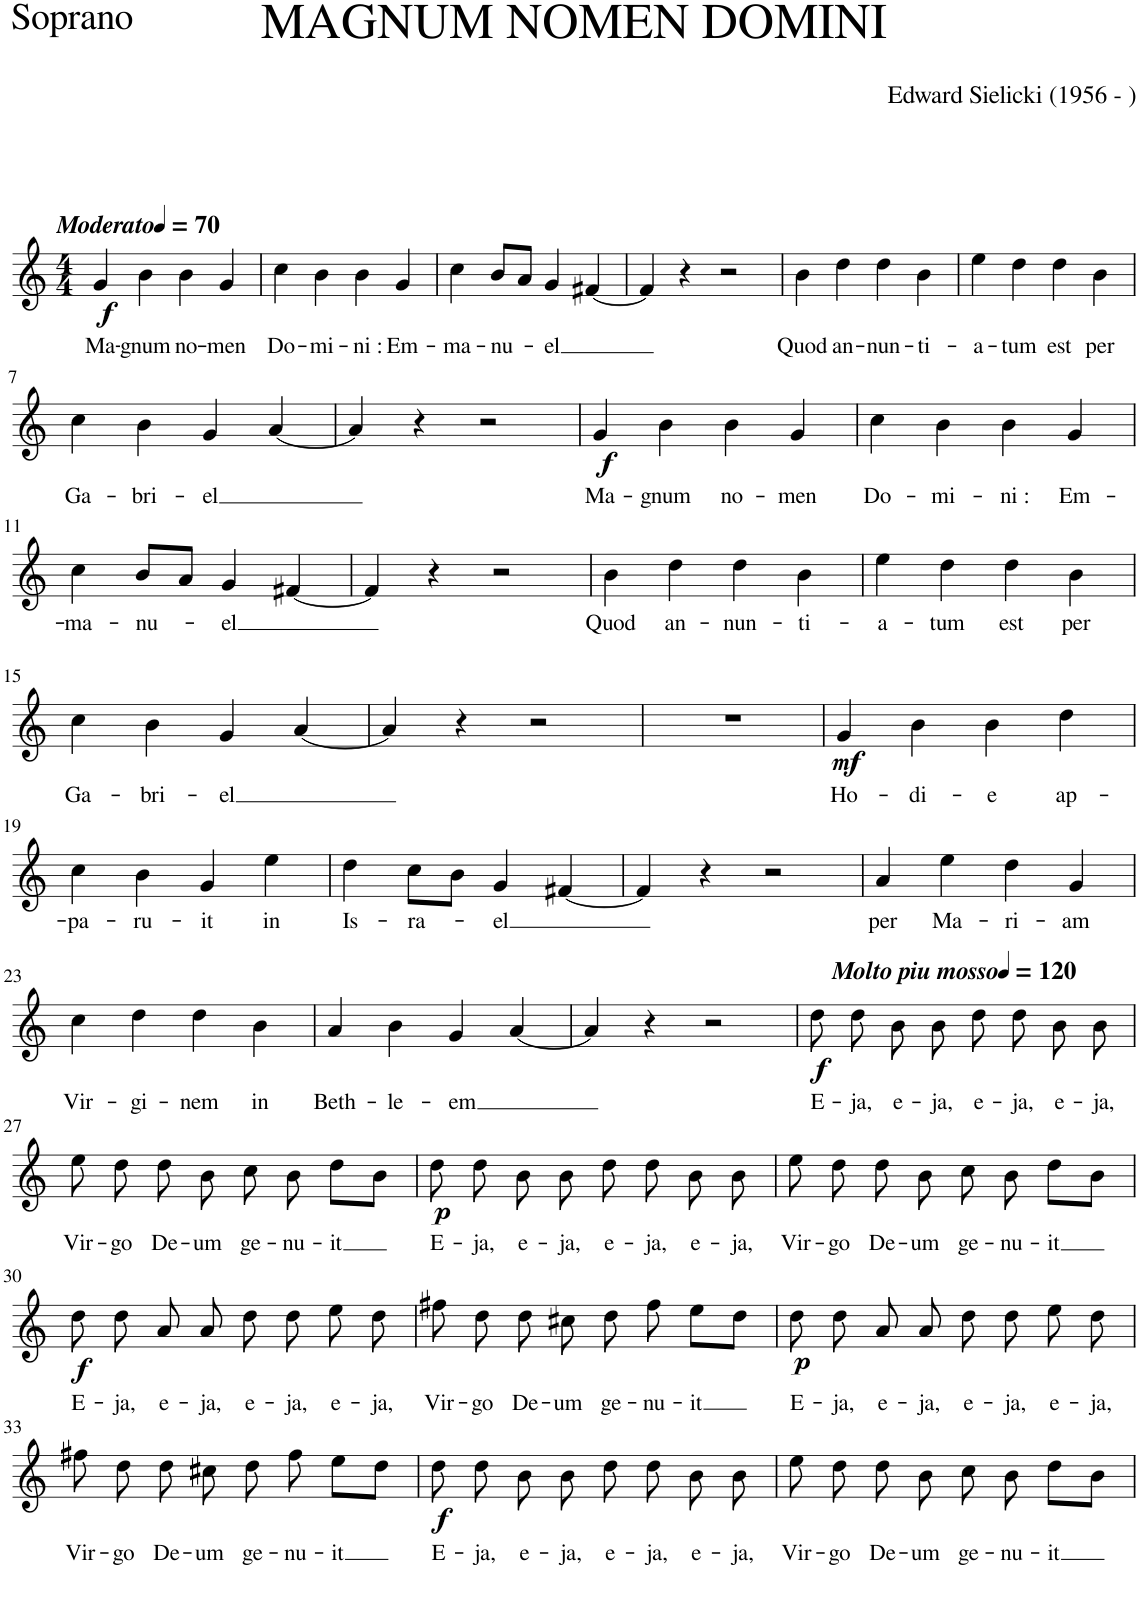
**kern	**text	**dynam
*part1	*part1	*part1
*staff1	*staff1	*staff1
*I"Soprano	*	*
*I'S.	*	*
*clefG2	*	*
*k[]	*	*
*M4/4	*	*
*MM70	*	*
=1	=1	=1
!LO:TX:a:Bi:t=Moderato	!	!
!	!LO:LY:b	!LO:DY:b
4g/	Ma-	f
!	!LO:LY:b	!
4b\	-gnum	.
!	!LO:LY:b	!
4b\	no-	.
!	!LO:LY:b	!
4g/	-men	.
=2	=2	=2
!	!LO:LY:b	!
4cc\	Do-	.
!	!LO:LY:b	!
4b\	-mi-	.
!	!LO:LY:b	!
4b\	-ni :	.
!	!LO:LY:b	!
4g/	Em-	.
=3	=3	=3
!	!LO:LY:b	!
4cc\	-ma-	.
!	!LO:LY:b	!
8b/L	-nu-	.
8a/J	.	.
!	!LO:LY:b	!
4g/	-el	.
[4f#X/	.	.
=4	=4	=4
4f#/]	.	.
4r	.	.
2r	.	.
=5	=5	=5
!	!LO:LY:b	!
4b\	Quod	.
!	!LO:LY:b	!
4dd\	an-	.
!	!LO:LY:b	!
4dd\	-nun-	.
!	!LO:LY:b	!
4b\	-ti-	.
=6	=6	=6
!	!LO:LY:b	!
4ee\	-a-	.
!	!LO:LY:b	!
4dd\	-tum	.
!	!LO:LY:b	!
4dd\	est	.
!	!LO:LY:b	!
4b\	per	.
!!LO:LB:g=z
=7	=7	=7
!	!LO:LY:b	!
4cc\	Ga-	.
!	!LO:LY:b	!
4b\	-bri-	.
!	!LO:LY:b	!
4g/	-el	.
[4a/	.	.
=8	=8	=8
4a/]	.	.
4r	.	.
2r	.	.
=9	=9	=9
!	!LO:LY:b	!LO:DY:b
4g/	Ma-	f
!	!LO:LY:b	!
4b\	-gnum	.
!	!LO:LY:b	!
4b\	no-	.
!	!LO:LY:b	!
4g/	-men	.
=10	=10	=10
!	!LO:LY:b	!
4cc\	Do-	.
!	!LO:LY:b	!
4b\	-mi-	.
!	!LO:LY:b	!
4b\	-ni :	.
!	!LO:LY:b	!
4g/	Em-	.
!!LO:LB:g=z
=11	=11	=11
!	!LO:LY:b	!
4cc\	-ma-	.
!	!LO:LY:b	!
8b/L	-nu-	.
8a/J	.	.
!	!LO:LY:b	!
4g/	-el	.
[4f#X/	.	.
=12	=12	=12
4f#/]	.	.
4r	.	.
2r	.	.
=13	=13	=13
!	!LO:LY:b	!
4b\	Quod	.
!	!LO:LY:b	!
4dd\	an-	.
!	!LO:LY:b	!
4dd\	-nun-	.
!	!LO:LY:b	!
4b\	-ti-	.
=14	=14	=14
!	!LO:LY:b	!
4ee\	-a-	.
!	!LO:LY:b	!
4dd\	-tum	.
!	!LO:LY:b	!
4dd\	est	.
!	!LO:LY:b	!
4b\	per	.
!!LO:LB:g=z
=15	=15	=15
!	!LO:LY:b	!
4cc\	Ga-	.
!	!LO:LY:b	!
4b\	-bri-	.
!	!LO:LY:b	!
4g/	-el	.
[4a/	.	.
=16	=16	=16
4a/]	.	.
4r	.	.
2r	.	.
=17	=17	=17
1r	.	.
=18	=18	=18
!	!LO:LY:b	!LO:DY:b
4g/	Ho-	mf
!	!LO:LY:b	!
4b\	-di-	.
!	!LO:LY:b	!
4b\	-e	.
!	!LO:LY:b	!
4dd\	ap-	.
!!LO:LB:g=z
=19	=19	=19
!	!LO:LY:b	!
4cc\	-pa-	.
!	!LO:LY:b	!
4b\	-ru-	.
!	!LO:LY:b	!
4g/	-it	.
!	!LO:LY:b	!
4ee\	in	.
=20	=20	=20
!	!LO:LY:b	!
4dd\	Is-	.
!	!LO:LY:b	!
8cc\L	-ra-	.
8b\J	.	.
!	!LO:LY:b	!
4g/	-el	.
[4f#X/	.	.
=21	=21	=21
4f#/]	.	.
4r	.	.
2r	.	.
=22	=22	=22
!	!LO:LY:b	!
4a/	per	.
!	!LO:LY:b	!
4ee\	Ma-	.
!	!LO:LY:b	!
4dd\	-ri-	.
!	!LO:LY:b	!
4g/	-am	.
!!LO:LB:g=z
=23	=23	=23
!	!LO:LY:b	!
4cc\	Vir-	.
!	!LO:LY:b	!
4dd\	-gi-	.
!	!LO:LY:b	!
4dd\	-nem	.
!	!LO:LY:b	!
4b\	in	.
=24	=24	=24
!	!LO:LY:b	!
4a/	Beth-	.
!	!LO:LY:b	!
4b\	-le-	.
!	!LO:LY:b	!
4g/	-em	.
[4a/	.	.
=25	=25	=25
4a/]	.	.
4r	.	.
2r	.	.
=26	=26	=26
*MM120	*	*
!LO:TX:a:Bi:t=Molto piu mosso	!	!
!	!LO:LY:b	!LO:DY:b
8dd\	E-	f
!	!LO:LY:b	!
8dd\	-ja,	.
!	!LO:LY:b	!
8b\	e-	.
!	!LO:LY:b	!
8b\	-ja,	.
!	!LO:LY:b	!
8dd\	e-	.
!	!LO:LY:b	!
8dd\	-ja,	.
!	!LO:LY:b	!
8b\	e-	.
!	!LO:LY:b	!
8b\	-ja,	.
!!LO:LB:g=z
=27	=27	=27
!	!LO:LY:b	!
8ee\	Vir-	.
!	!LO:LY:b	!
8dd\	-go	.
!	!LO:LY:b	!
8dd\	De-	.
!	!LO:LY:b	!
8b\	-um	.
!	!LO:LY:b	!
8cc\	ge-	.
!	!LO:LY:b	!
8b\	-nu-	.
!	!LO:LY:b	!
8dd\L	-it	.
8b\J	.	.
=28	=28	=28
!	!LO:LY:b	!LO:DY:b
8dd\	E-	p
!	!LO:LY:b	!
8dd\	-ja,	.
!	!LO:LY:b	!
8b\	e-	.
!	!LO:LY:b	!
8b\	-ja,	.
!	!LO:LY:b	!
8dd\	e-	.
!	!LO:LY:b	!
8dd\	-ja,	.
!	!LO:LY:b	!
8b\	e-	.
!	!LO:LY:b	!
8b\	-ja,	.
=29	=29	=29
!	!LO:LY:b	!
8ee\	Vir-	.
!	!LO:LY:b	!
8dd\	-go	.
!	!LO:LY:b	!
8dd\	De-	.
!	!LO:LY:b	!
8b\	-um	.
!	!LO:LY:b	!
8cc\	ge-	.
!	!LO:LY:b	!
8b\	-nu-	.
!	!LO:LY:b	!
8dd\L	-it	.
8b\J	.	.
!!LO:LB:g=z
=30	=30	=30
!	!LO:LY:b	!LO:DY:b
8dd\	E-	f
!	!LO:LY:b	!
8dd\	-ja,	.
!	!LO:LY:b	!
8a/	e-	.
!	!LO:LY:b	!
8a/	-ja,	.
!	!LO:LY:b	!
8dd\	e-	.
!	!LO:LY:b	!
8dd\	-ja,	.
!	!LO:LY:b	!
8ee\	e-	.
!	!LO:LY:b	!
8dd\	-ja,	.
=31	=31	=31
!	!LO:LY:b	!
8ff#X\	Vir-	.
!	!LO:LY:b	!
8dd\	-go	.
!	!LO:LY:b	!
8dd\	De-	.
!	!LO:LY:b	!
8cc#X\	-um	.
!	!LO:LY:b	!
8dd\	ge-	.
!	!LO:LY:b	!
8ff#\	-nu-	.
!	!LO:LY:b	!
8ee\L	-it	.
8dd\J	.	.
=32	=32	=32
!	!LO:LY:b	!LO:DY:b
8dd\	E-	p
!	!LO:LY:b	!
8dd\	-ja,	.
!	!LO:LY:b	!
8a/	e-	.
!	!LO:LY:b	!
8a/	-ja,	.
!	!LO:LY:b	!
8dd\	e-	.
!	!LO:LY:b	!
8dd\	-ja,	.
!	!LO:LY:b	!
8ee\	e-	.
!	!LO:LY:b	!
8dd\	-ja,	.
!!LO:LB:g=z
=33	=33	=33
!	!LO:LY:b	!
8ff#X\	Vir-	.
!	!LO:LY:b	!
8dd\	-go	.
!	!LO:LY:b	!
8dd\	De-	.
!	!LO:LY:b	!
8cc#X\	-um	.
!	!LO:LY:b	!
8dd\	ge-	.
!	!LO:LY:b	!
8ff#\	-nu-	.
!	!LO:LY:b	!
8ee\L	-it	.
8dd\J	.	.
=34	=34	=34
!	!LO:LY:b	!LO:DY:b
8dd\	E-	f
!	!LO:LY:b	!
8dd\	-ja,	.
!	!LO:LY:b	!
8b\	e-	.
!	!LO:LY:b	!
8b\	-ja,	.
!	!LO:LY:b	!
8dd\	e-	.
!	!LO:LY:b	!
8dd\	-ja,	.
!	!LO:LY:b	!
8b\	e-	.
!	!LO:LY:b	!
8b\	-ja,	.
=35	=35	=35
!	!LO:LY:b	!
8ee\	Vir-	.
!	!LO:LY:b	!
8dd\	-go	.
!	!LO:LY:b	!
8dd\	De-	.
!	!LO:LY:b	!
8b\	-um	.
!	!LO:LY:b	!
8cc\	ge-	.
!	!LO:LY:b	!
8b\	-nu-	.
!	!LO:LY:b	!
8dd\L	-it	.
8b\J	.	.
=	=	=
*-	*-	*-
